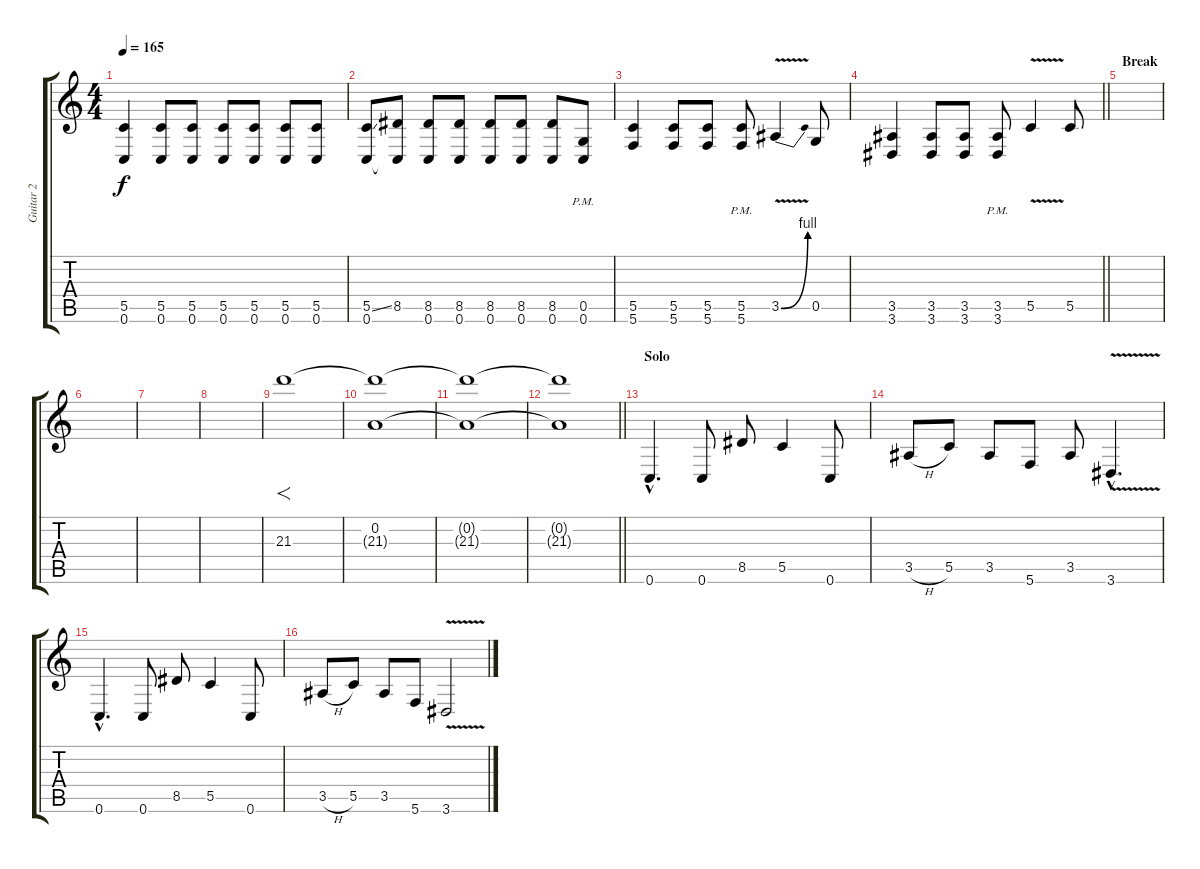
\track ("Guitar 2" "Guitar 2") {instrument distortionguitar}
\staff {score tabs}
\tuning (D4 A3 F3 C3 G2 C2) {hide}
\ts (4 4)
\tempo 165
\clef g2
\ks c
(5.5 0.6).4{dy f} (5.5 0.6).8 (5.5 0.6).8 (5.5 0.6).8 (5.5 0.6).8 (5.5 0.6).8 (5.5 0.6).8 |
(5.5{ss} 0.6).8 (8.5 0.6{t}).8 (8.5 0.6).8 (8.5 0.6).8 (8.5 0.6).8 (8.5 0.6).8 (8.5 0.6).8 (0.5{pm} 0.6{pm}).8 |
(5.5 5.6).4 (5.5 5.6).8 (5.5 5.6).8 (5.5{pm} 5.6{pm}).8 3.5{be (bend 0 0 60 4) v}.4 0.5.8 |
\barLineRight lightlight
(3.5 3.6).4 (3.5 3.6).8 (3.5 3.6).8 (3.5{pm} 3.6{pm}).8 5.5{v}.4 5.5.8 |
\section ("" "Break")
|
|
|
|
21.3.1{f} |
(0.2 21.3{t}).1 |
(0.2{t} 21.3{t}).1 |
\barLineRight lightlight
(0.2{t} 21.3{t}).1 |
\section ("" "Solo")
0.6{hac}.4{d} 0.6.8 8.5.8 5.5.4 0.6.8 |
3.5{h}.8 5.5.8 3.5.8 5.6.8 3.5.8 3.6{v hac}.4{d} |
0.6{hac}.4{d} 0.6.8 8.5.8 5.5.4 0.6.8 |
3.5{h}.8 5.5.8 3.5.8 5.6.8 3.6{v}.2
